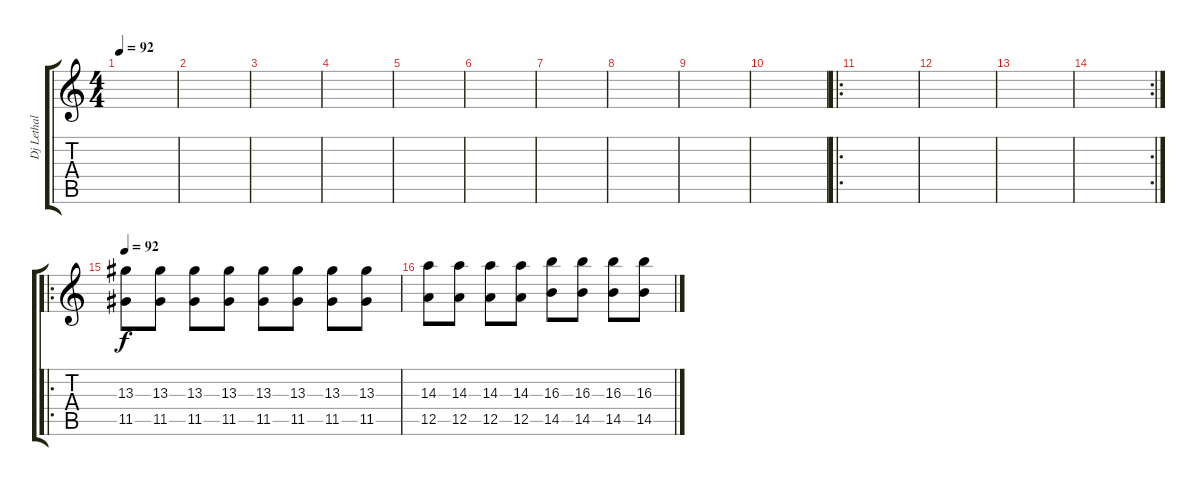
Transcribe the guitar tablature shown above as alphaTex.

\track ("Dj Lethal" "Dj Lethal") {instrument overdrivenguitar}
\staff {score tabs}
\tuning (E4 B3 G3 D3 A2 E2) {hide}
\ts (4 4)
\tempo 92
\clef g2
\ks c
|
|
|
|
|
|
|
|
|
|
\ro
|
|
|
\rc 2
|
\ro
\tempo 92
(13.3 11.5).8 (13.3 11.5).8 (13.3 11.5).8 (13.3 11.5).8 (13.3 11.5).8 (13.3 11.5).8 (13.3 11.5).8 (13.3 11.5).8 |
(14.3 12.5).8 (14.3 12.5).8 (14.3 12.5).8 (14.3 12.5).8 (16.3 14.5).8 (16.3 14.5).8 (16.3 14.5).8 (16.3 14.5).8
